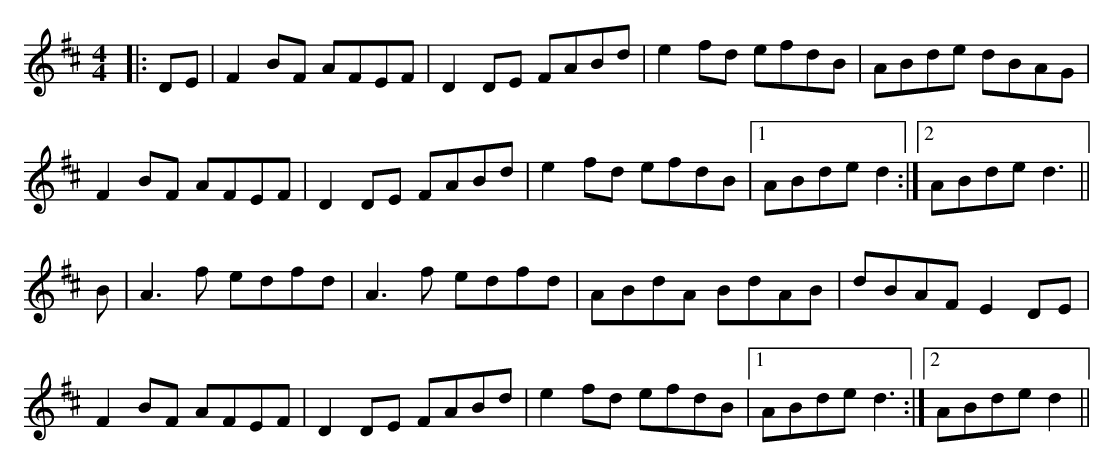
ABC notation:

X:1
M:4/4
K:D
|:DE|F2BF AFEF|D2 DE FABd|e2 fd efdB|ABde dBAG|
F2BF AFEF|D2 DE FABd|e2fd efdB|1 ABde d2:|2 ABde d3||
B|A3 f edfd|A3 f edfd|ABdA BdAB|dBAF E2 DE|
F2BF AFEF|D2DE FABd|e2fd efdB|1 ABde d3:|2 ABde d2||
